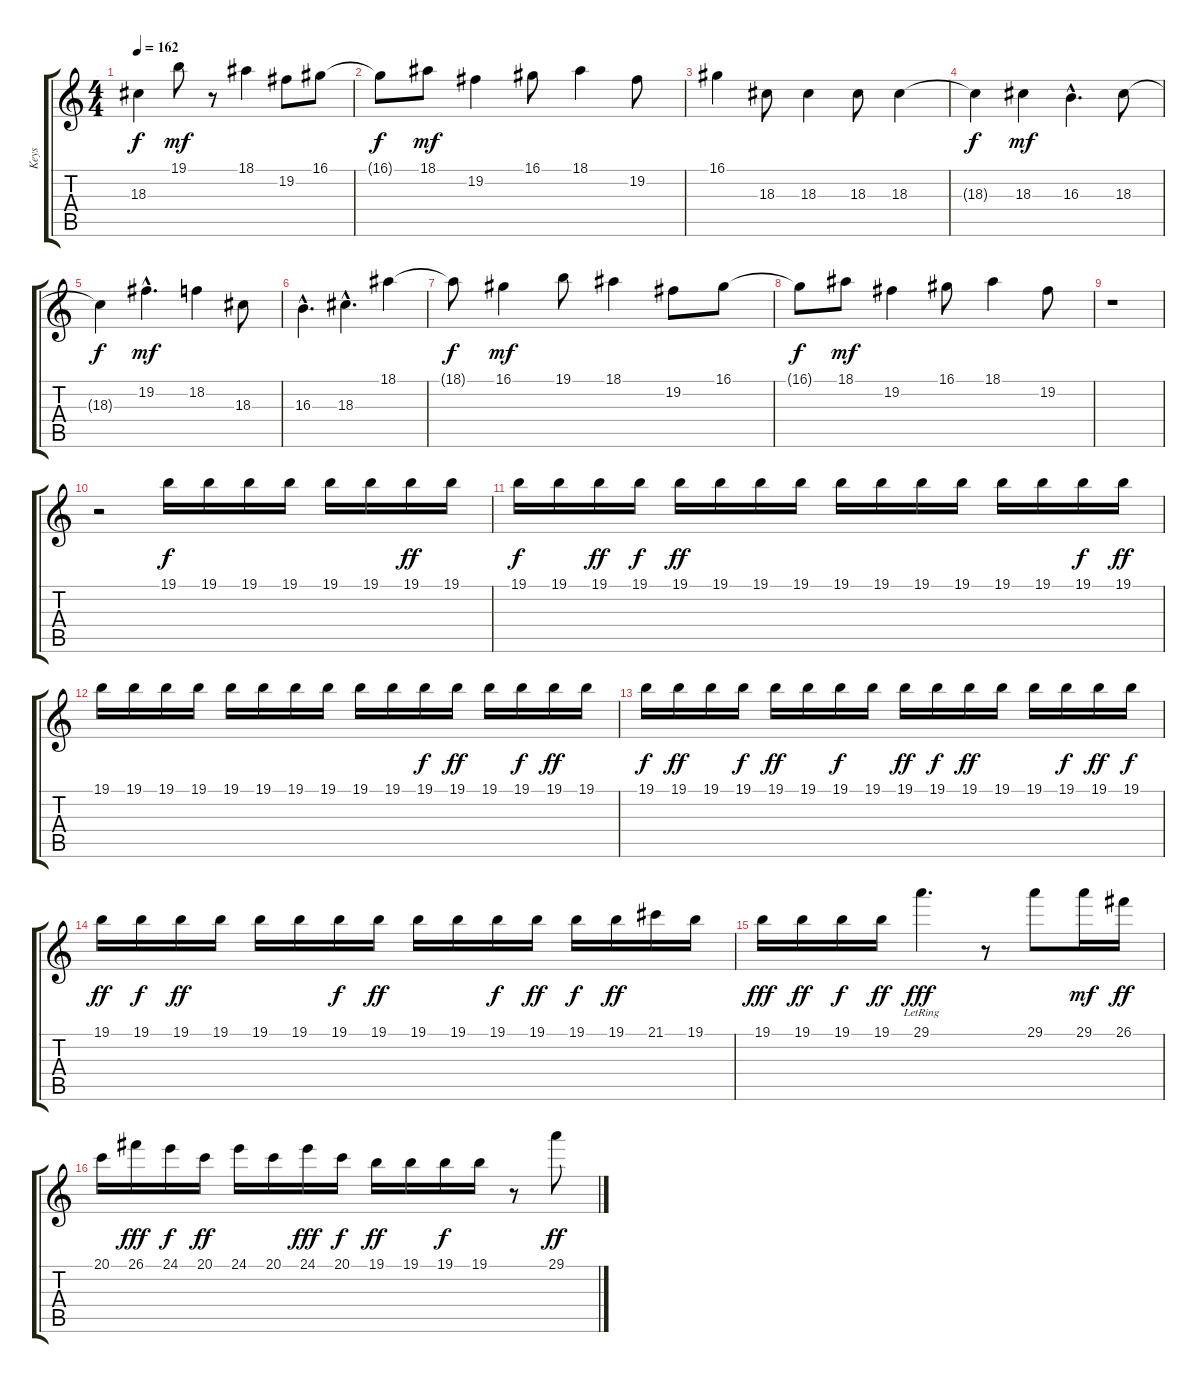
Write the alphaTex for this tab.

\track ("Keys" "Keys") {instrument churchorgan}
\staff {score tabs}
\tuning (E4 B3 G3 D3 A2 E2) {hide}
\ts (4 4)
\tempo 162
\clef g2
\ks c
18.3{t}.4{dy f} 19.1.8{dy mf} r.8 18.1.4 19.2.8 16.1.8 |
16.1{t}.8{dy f} 18.1.8{dy mf} 19.2.4 16.1.8 18.1.4 19.2.8 |
16.1.4 18.3.8 18.3.4 18.3.8 18.3.4 |
18.3{t}.4{dy f} 18.3.4{dy mf} 16.3{hac}.4{d} 18.3.8 |
18.3{t}.4{dy f} 19.2{hac}.4{d dy mf} 18.2.4 18.3.8 |
16.3{hac}.4{d} 18.3{hac}.4{d} 18.1.4 |
18.1{t}.8{dy f} 16.1.4{dy mf} 19.1.8 18.1.4 19.2.8 16.1.8 |
16.1{t}.8{dy f} 18.1.8{dy mf} 19.2.4 16.1.8 18.1.4 19.2.8 |
r.1 |
r.2 19.1.16{dy f balance 16} 19.1.16 19.1.16 19.1.16 19.1.16 19.1.16 19.1.16{dy ff} 19.1.16 |
19.1.16{dy f} 19.1.16 19.1.16{dy ff} 19.1.16{dy f} 19.1.16{dy ff} 19.1.16{balance 15} 19.1.16 19.1.16 19.1.16 19.1.16 19.1.16 19.1.16 19.1.16 19.1.16{balance 14} 19.1.16{dy f} 19.1.16{dy ff} |
19.1.16{balance 13} 19.1.16 19.1.16 19.1.16 19.1.16{balance 12} 19.1.16{balance 11} 19.1.16{balance 9} 19.1.16 19.1.16{balance 8} 19.1.16 19.1.16{dy f} 19.1.16{dy ff balance 7} 19.1.16 19.1.16{dy f} 19.1.16{dy ff} 19.1.16{balance 6} |
19.1.16{dy f} 19.1.16{dy ff} 19.1.16 19.1.16{dy f balance 6} 19.1.16{dy ff} 19.1.16{balance 5} 19.1.16{dy f balance 4} 19.1.16 19.1.16{dy ff} 19.1.16{dy f} 19.1.16{dy ff balance 3} 19.1.16 19.1.16 19.1.16{dy f balance 4} 19.1.16{dy ff balance 6} 19.1.16{dy f balance 7} |
19.1.16{dy ff} 19.1.16{dy f} 19.1.16{dy ff} 19.1.16 19.1.16{balance 8} 19.1.16{balance 10} 19.1.16{dy f balance 16} 19.1.16{dy ff} 19.1.16{balance 11} 19.1.16{balance 7} 19.1.16{dy f} 19.1.16{dy ff} 19.1.16{dy f balance 6} 19.1.16{dy ff} 21.1.16 19.1.16 |
19.1.16{dy fff balance 8} 19.1.16{dy ff} 19.1.16{dy f} 19.1.16{dy ff} 29.1{lr}.4{d dy fff} r.8 29.1.8 29.1.16{dy mf} 26.1.16{dy ff} |
20.1.16 26.1.16{dy fff} 24.1.16{dy f} 20.1.16{dy ff} 24.1.16 20.1.16 24.1.16{dy fff} 20.1.16{dy f} 19.1.16{dy ff} 19.1.16 19.1.16{dy f} 19.1.16 r.8 29.1.8{dy ff}
